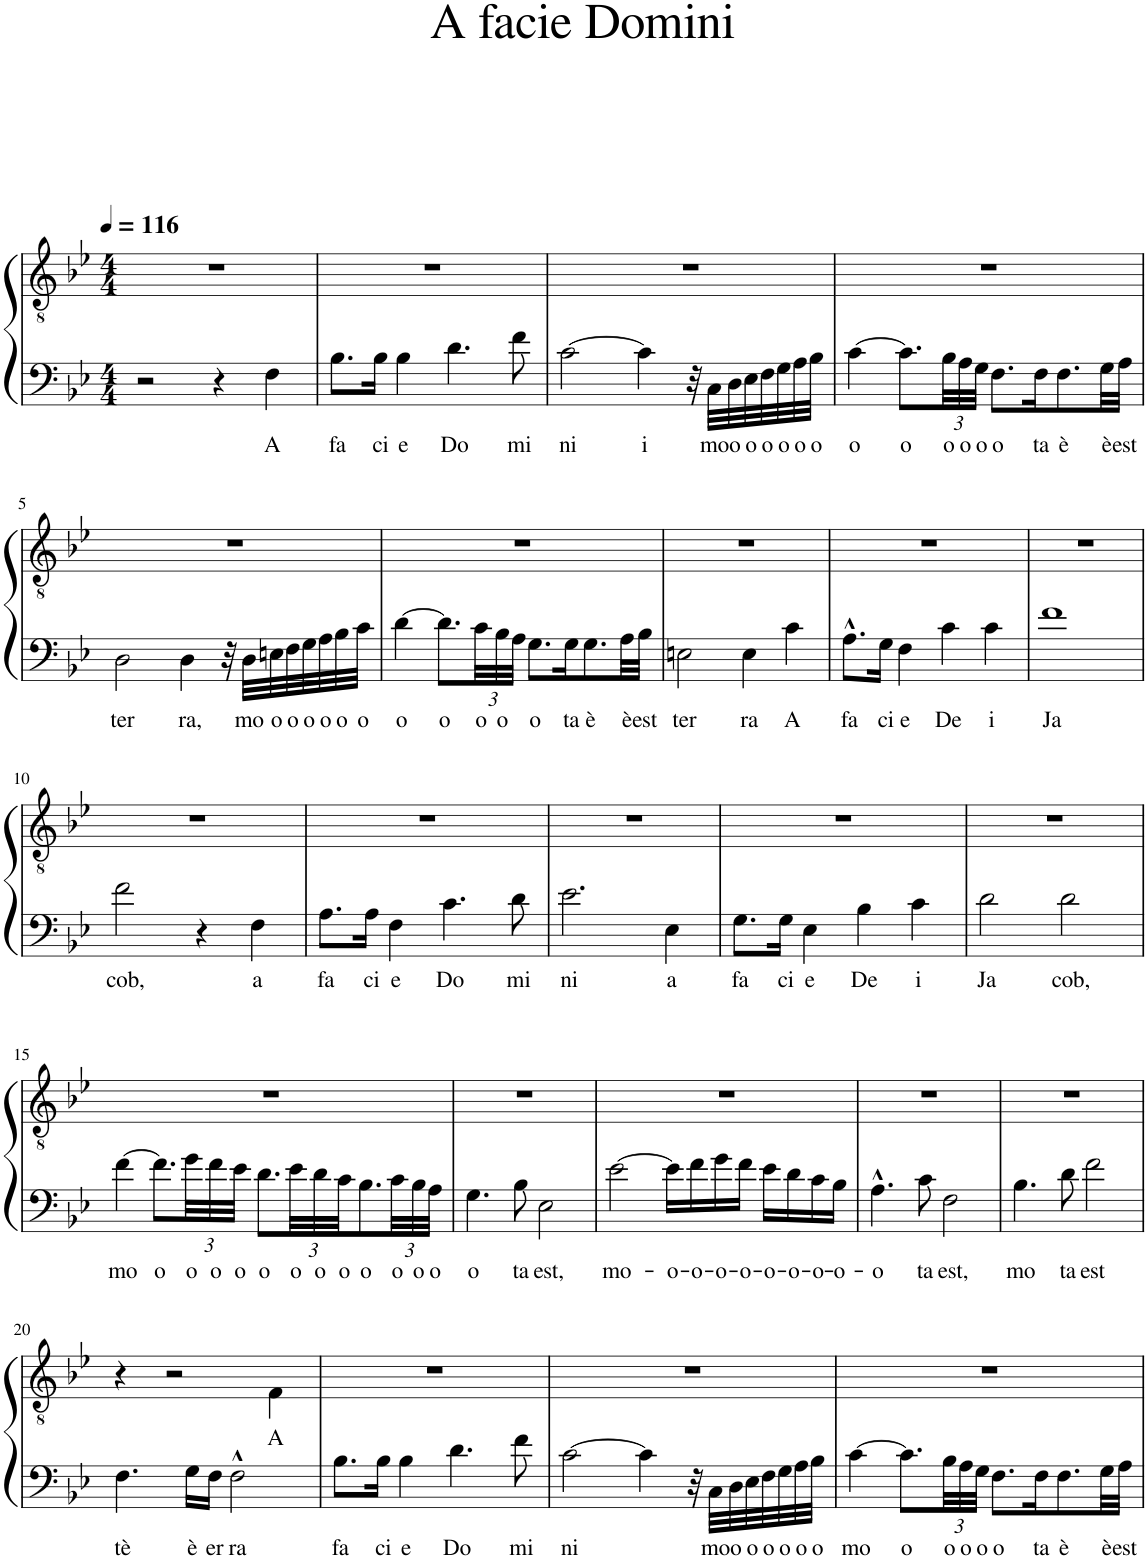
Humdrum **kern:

**kern	**text	**kern	**text
*part1	*part1	*part1	*part1
*staff2	*staff2	*staff1	*staff1
*I"Baryton	*	*	*
*I'Bar.	*	*	*
*clefF4	*	*clefGv2	*
*k[b-e-]	*	*k[b-e-]	*
*M4/4	*	*M4/4	*
*MM116	*	*MM116	*
=1	=1	=1	=1
2r	.	1r	.
4r	.	.	.
!	!LO:LY:b	!	!
4F\	A	.	.
=2	=2	=2	=2
!	!LO:LY:b	!	!
8.B-\L	fa	1r	.
!	!LO:LY:b	!	!
16B-\Jk	ci	.	.
!	!LO:LY:b	!	!
4B-\	e	.	.
!	!LO:LY:b	!	!
4.d\	Do	.	.
!	!LO:LY:b	!	!
8f\	mi	.	.
=3	=3	=3	=3
!	!LO:LY:b	!	!
[2c\	ni	1r	.
!	!LO:LY:b	!	!
4c\]	i	.	.
32r	.	.	.
!	!LO:LY:b	!	!
32C\LLL	mo	.	.
!	!LO:LY:b	!	!
32D\	o	.	.
!	!LO:LY:b	!	!
32E-\	o	.	.
!	!LO:LY:b	!	!
32F\	o	.	.
!	!LO:LY:b	!	!
32G\	o	.	.
!	!LO:LY:b	!	!
32A\	o	.	.
!	!LO:LY:b	!	!
32B-\JJJ	o	.	.
=4	=4	=4	=4
!	!LO:LY:b	!	!
[4c\	o	1r	.
!	!LO:LY:b	!	!
8.c\L]	o	.	.
*Xbrackettup	*	*	*
!	!LO:LY:b	!	!
48B-\LL	o	.	.
!	!LO:LY:b	!	!
48A\	o	.	.
!	!LO:LY:b	!	!
48G\JJJ	o	.	.
!	!LO:LY:b	!	!
8.F\L	o	.	.
!	!LO:LY:b	!	!
16F\K	ta	.	.
!	!LO:LY:b	!	!
8.F\	è	.	.
!	!LO:LY:b	!	!
32G\LL	è	.	.
!	!LO:LY:b	!	!
32A\JJJ	est	.	.
!!LO:LB:g=z
=5	=5	=5	=5
!	!LO:LY:b	!	!
2D\	ter	1r	.
!	!LO:LY:b	!	!
4D\	ra,	.	.
32r	.	.	.
!	!LO:LY:b	!	!
32D\LLL	mo	.	.
!	!LO:LY:b	!	!
32En\	o	.	.
!	!LO:LY:b	!	!
32F\	o	.	.
!	!LO:LY:b	!	!
32G\	o	.	.
!	!LO:LY:b	!	!
32A\	o	.	.
!	!LO:LY:b	!	!
32B-\	o	.	.
!	!LO:LY:b	!	!
32c\JJJ	o	.	.
=6	=6	=6	=6
!	!LO:LY:b	!	!
[4d\	o	1r	.
!	!LO:LY:b	!	!
8.d\L]	o	.	.
!	!LO:LY:b	!	!
48c\LL	o	.	.
!	!LO:LY:b	!	!
48B-\	o	.	.
48A\JJJ	.	.	.
!	!LO:LY:b	!	!
8.G\L	o	.	.
!	!LO:LY:b	!	!
16G\K	ta	.	.
!	!LO:LY:b	!	!
8.G\	è	.	.
!	!LO:LY:b	!	!
32A\LL	è	.	.
!	!LO:LY:b	!	!
32B-\JJJ	est	.	.
=7	=7	=7	=7
!	!LO:LY:b	!	!
2En\	ter	1r	.
!	!LO:LY:b	!	!
4E\	ra	.	.
!	!LO:LY:b	!	!
4c\	A	.	.
=8	=8	=8	=8
!	!LO:LY:b	!	!
8.A^^\L	fa	1r	.
!	!LO:LY:b	!	!
16G\Jk	ci	.	.
!	!LO:LY:b	!	!
4F\	e	.	.
!	!LO:LY:b	!	!
4c\	De	.	.
!	!LO:LY:b	!	!
4c\	i	.	.
=9	=9	=9	=9
!	!LO:LY:b	!	!
1f	Ja	1r	.
!!LO:LB:g=z
=10	=10	=10	=10
!	!LO:LY:b	!	!
2f\	cob,	1r	.
4r	.	.	.
!	!LO:LY:b	!	!
4F\	a	.	.
=11	=11	=11	=11
!	!LO:LY:b	!	!
8.A\L	fa	1r	.
!	!LO:LY:b	!	!
16A\Jk	ci	.	.
!	!LO:LY:b	!	!
4F\	e	.	.
!	!LO:LY:b	!	!
4.c\	Do	.	.
!	!LO:LY:b	!	!
8d\	mi	.	.
=12	=12	=12	=12
!	!LO:LY:b	!	!
2.e-\	ni	1r	.
!	!LO:LY:b	!	!
4E-\	a	.	.
=13	=13	=13	=13
!	!LO:LY:b	!	!
8.G\L	fa	1r	.
!	!LO:LY:b	!	!
16G\Jk	ci	.	.
!	!LO:LY:b	!	!
4E-\	e	.	.
!	!LO:LY:b	!	!
4B-\	De	.	.
!	!LO:LY:b	!	!
4c\	i	.	.
=14	=14	=14	=14
!	!LO:LY:b	!	!
2d\	Ja	1r	.
!	!LO:LY:b	!	!
2d\	cob,	.	.
!!LO:LB:g=z
=15	=15	=15	=15
!	!LO:LY:b	!	!
[4f\	mo	1r	.
!	!LO:LY:b	!	!
8.f\L]	o	.	.
!	!LO:LY:b	!	!
48g\LL	o	.	.
!	!LO:LY:b	!	!
48f\	o	.	.
!	!LO:LY:b	!	!
48e-\JJJ	o	.	.
!	!LO:LY:b	!	!
8.d\L	o	.	.
!	!LO:LY:b	!	!
48e-\LL	o	.	.
!	!LO:LY:b	!	!
48d\	o	.	.
!	!LO:LY:b	!	!
48c\JJ	o	.	.
!	!LO:LY:b	!	!
8.B-\	o	.	.
!	!LO:LY:b	!	!
48c\LL	o	.	.
!	!LO:LY:b	!	!
48B-\	o	.	.
!	!LO:LY:b	!	!
48A\JJJ	o	.	.
=16	=16	=16	=16
!	!LO:LY:b	!	!
4.G\	o	1r	.
!	!LO:LY:b	!	!
8B-\	ta	.	.
!	!LO:LY:b	!	!
2E-\	est,	.	.
=17	=17	=17	=17
!	!LO:LY:b	!	!
[2e-\	mo-	1r	.
!	!LO:LY:b	!	!
16e-\LL]	-o-	.	.
!	!LO:LY:b	!	!
16f\	-o-	.	.
!	!LO:LY:b	!	!
16g\	-o-	.	.
!	!LO:LY:b	!	!
16f\JJ	-o-	.	.
!	!LO:LY:b	!	!
16e-\LL	-o-	.	.
!	!LO:LY:b	!	!
16d\	-o-	.	.
!	!LO:LY:b	!	!
16c\	-o-	.	.
!	!LO:LY:b	!	!
16B-\JJ	-o-	.	.
=18	=18	=18	=18
!	!LO:LY:b	!	!
4.A^^\	-o	1r	.
!	!LO:LY:b	!	!
8c\	ta	.	.
!	!LO:LY:b	!	!
2F\	est,	.	.
=19	=19	=19	=19
!	!LO:LY:b	!	!
4.B-\	mo	1r	.
!	!LO:LY:b	!	!
8d\	ta	.	.
!	!LO:LY:b	!	!
2f\	est	.	.
!!LO:LB:g=z
=20	=20	=20	=20
!	!LO:LY:b	!	!
4.F\	tè	4r	.
.	.	2r	.
!	!LO:LY:b	!	!
16G\LL	è	.	.
!	!LO:LY:b	!	!
16F\JJ	er	.	.
!	!LO:LY:b	!	!
2F^^\	ra	.	.
!	!	!	!LO:LY:b
.	.	4F\	A
=21	=21	=21	=21
!	!LO:LY:b	!	!
8.B-\L	fa	1r	.
!	!LO:LY:b	!	!
16B-\Jk	ci	.	.
!	!LO:LY:b	!	!
4B-\	e	.	.
!	!LO:LY:b	!	!
4.d\	Do	.	.
!	!LO:LY:b	!	!
8f\	mi	.	.
=22	=22	=22	=22
!	!LO:LY:b	!	!
[2c\	ni	1r	.
4c\]	.	.	.
32r	.	.	.
!	!LO:LY:b	!	!
32C\LLL	mo	.	.
!	!LO:LY:b	!	!
32D\	o	.	.
!	!LO:LY:b	!	!
32E-\	o	.	.
!	!LO:LY:b	!	!
32F\	o	.	.
!	!LO:LY:b	!	!
32G\	o	.	.
!	!LO:LY:b	!	!
32A\	o	.	.
!	!LO:LY:b	!	!
32B-\JJJ	o	.	.
=23	=23	=23	=23
!	!LO:LY:b	!	!
[4c\	mo	1r	.
!	!LO:LY:b	!	!
8.c\L]	o	.	.
!	!LO:LY:b	!	!
48B-\LL	o	.	.
!	!LO:LY:b	!	!
48A\	o	.	.
!	!LO:LY:b	!	!
48G\JJJ	o	.	.
!	!LO:LY:b	!	!
8.F\L	o	.	.
!	!LO:LY:b	!	!
16F\K	ta	.	.
!	!LO:LY:b	!	!
8.F\	è	.	.
!	!LO:LY:b	!	!
32G\LL	è	.	.
!	!LO:LY:b	!	!
32A\JJJ	est	.	.
=	=	=	=
*-	*-	*-	*-
